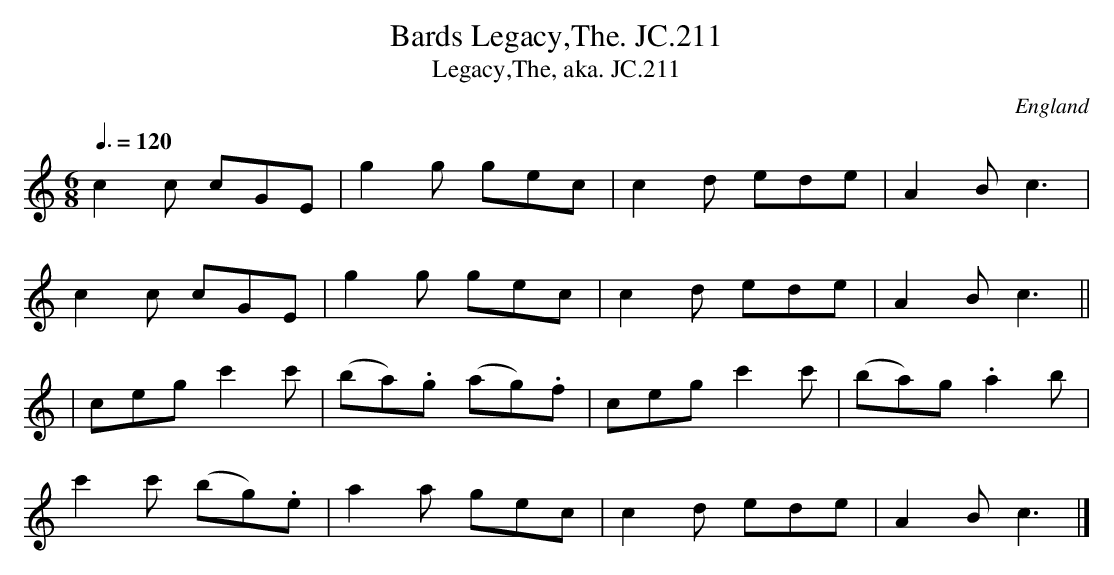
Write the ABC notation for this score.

X:1
T:Bards Legacy,The. JC.211
T:Legacy,The, aka. JC.211
L:1/8
M:6/8
O:England
Q:3/8=120
K:C
c2c cGE|\
g2g gec|c2d ede|A2Bc3|!
c2c cGE|g2g gec|c2d ede|A2Bc3||!
|cegc'2c'|(ba).g (ag).f|ceg c'2c'|(ba)g. a2b|!
c'2c' (bg).e|a2a gec|c2d ede|A2Bc3|]
